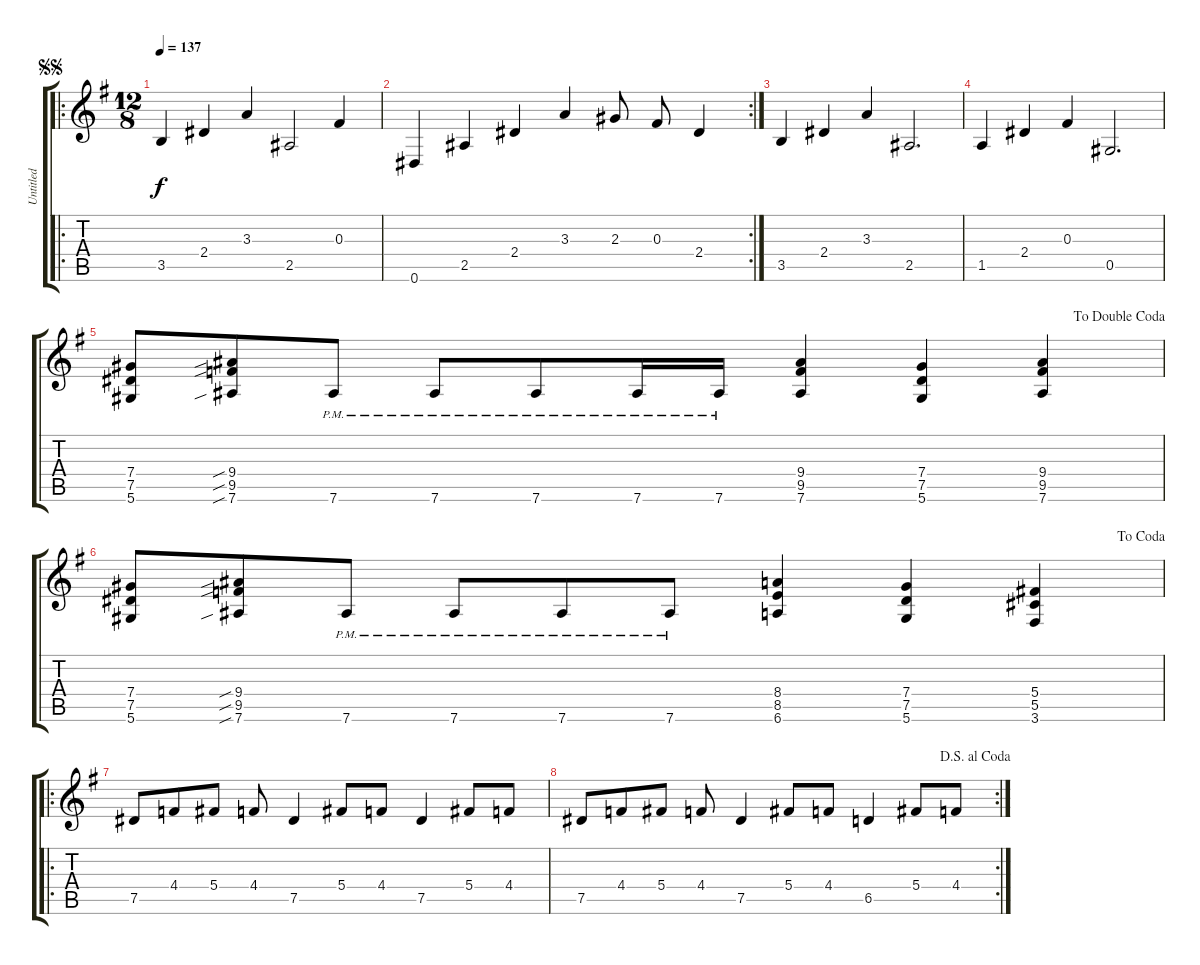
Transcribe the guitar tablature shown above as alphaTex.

\track ("Untitled" "Untitled") {instrument distortionguitar}
\staff {score tabs}
\tuning (Eb4 Bb3 Gb3 Db3 Ab2 Eb2) {hide}
\ro
\ts (12 8)
\jump segnosegno
\tempo 137
\clef g2
\ks g
3.5.4{dy f} 2.4.4 3.3.4 2.5.2 0.3.4 |
\rc 2
0.6.4 2.5.4 2.4.4 3.3.4 2.3.8 0.3.8 2.4.4 |
3.5.4 2.4.4 3.3.4 2.5.2{d} |
1.5.4 2.4.4 0.3.4 0.5.2{d} |
\jump dadoublecoda
(7.4 7.5 5.6).8 (9.4{sib} 9.5{sib} 7.6{sib}).8 7.6{pm}.8 7.6{pm}.8 7.6{pm}.8 7.6{pm}.16 7.6{pm}.16 (9.4 9.5 7.6).4 (7.4 7.5 5.6).4 (9.4 9.5 7.6).4 |
\jump dacoda
(7.4 7.5 5.6).8 (9.4{sib} 9.5{sib} 7.6{sib}).8 7.6{pm}.8 7.6{pm}.8 7.6{pm}.8 7.6{pm}.8 (8.4 8.5 6.6).4 (7.4 7.5 5.6).4 (5.4 5.5 3.6).4 |
\ro
7.5.8 4.4.8 5.4.8 4.4.8 7.5.4 5.4.8 4.4.8 7.5.4 5.4.8 4.4.8 |
\rc 2
\jump dalsegnoalcoda
7.5.8 4.4.8 5.4.8 4.4.8 7.5.4 5.4.8 4.4.8 6.5.4 5.4.8 4.4.8
